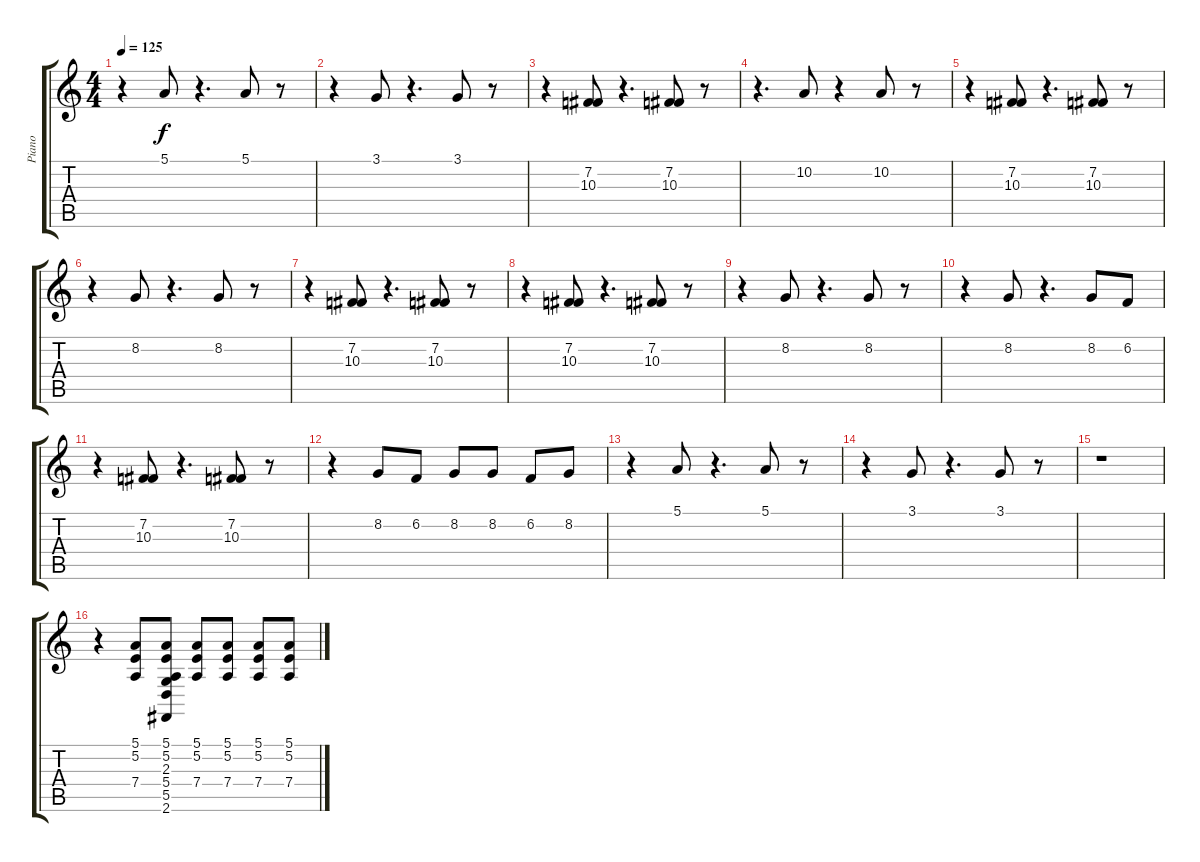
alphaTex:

\track ("Piano" "Piano") {instrument acousticgrandpiano}
\staff {score tabs}
\tuning (E4 B3 G3 D3 A2 E2) {hide}
\ts (4 4)
\tempo 125
\clef g2
\ks c
r.4{dy f} 5.1.8 r.4{d} 5.1.8 r.8 |
r.4 3.1.8 r.4{d} 3.1.8 r.8 |
r.4 (7.2 10.3).8 r.4{d} (7.2 10.3).8 r.8 |
r.4{d} 10.2.8 r.4 10.2.8 r.8 |
r.4 (7.2 10.3).8 r.4{d} (7.2 10.3).8 r.8 |
r.4 8.2.8 r.4{d} 8.2.8 r.8 |
r.4 (7.2 10.3).8 r.4{d} (7.2 10.3).8 r.8 |
r.4 (7.2 10.3).8 r.4{d} (7.2 10.3).8 r.8 |
r.4 8.2.8 r.4{d} 8.2.8 r.8 |
r.4 8.2.8 r.4{d} 8.2.8 6.2.8 |
r.4 (7.2 10.3).8 r.4{d} (7.2 10.3).8 r.8 |
r.4 8.2.8 6.2.8 8.2.8 8.2.8 6.2.8 8.2.8 |
r.4 5.1.8 r.4{d} 5.1.8 r.8 |
r.4 3.1.8 r.4{d} 3.1.8 r.8 |
r.1 |
r.4 (5.1 5.2 7.4).8 (5.1 5.2 2.3 5.4 5.5 2.6).8 (5.1 5.2 7.4).8 (5.1 5.2 7.4).8 (5.1 5.2 7.4).8 (5.1 5.2 7.4).8
